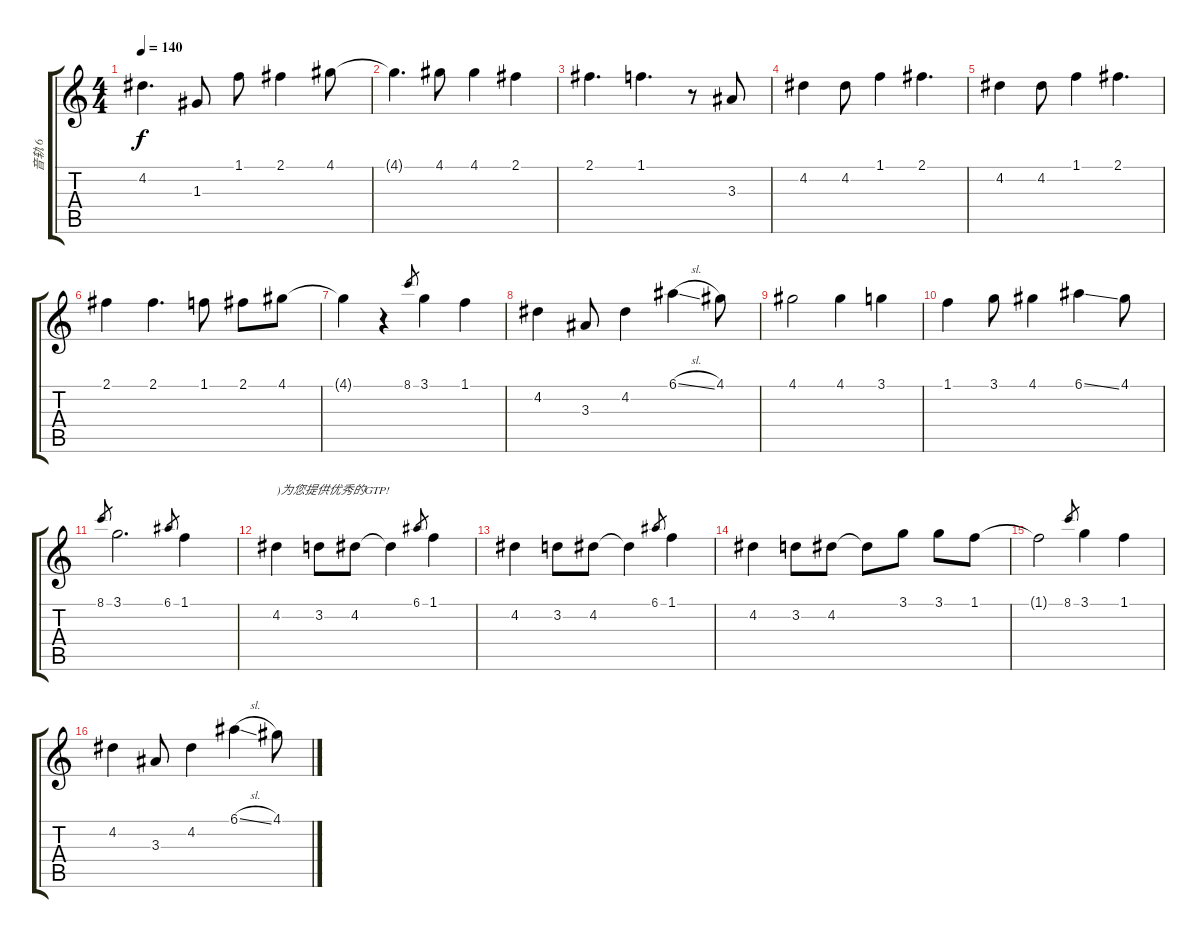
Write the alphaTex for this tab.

\track ("音轨 6" "音轨 6") {instrument contrabass}
\staff {score tabs}
\tuning (E4 B3 G3 D3 A2 E2) {hide}
\ts (4 4)
\tempo 140
\clef g2
\ks c
4.2{t}.4{d dy f} 1.3.8 1.1.8 2.1.4 4.1.8 |
4.1{t}.4{d} 4.1.8 4.1.4 2.1.4 |
2.1.4{d} 1.1.4{d} r.8 3.3.8 |
4.2.4 4.2.8 1.1.4 2.1.4{d} |
4.2.4 4.2.8 1.1.4 2.1.4{d} |
2.1.4 2.1.4{d} 1.1.8 2.1.8 4.1.8 |
4.1{t}.4 r.4 8.1.8{gr} 3.1.4 1.1.4 |
4.2.4 3.3.8 4.2.4 6.1{sl}.4 4.1.8 |
4.1.2 4.1.4 3.1.4 |
1.1.4 3.1.8 4.1.4 6.1{ss}.4 4.1.8 |
8.1.8{gr} 3.1.2{d} 6.1.8{gr} 1.1.4 |
4.2.4{txt ")为您提供优秀的GTP!"} 3.2.8 4.2.8 4.2{t}.4 6.1.8{gr} 1.1.4 |
4.2.4 3.2.8 4.2.8 4.2{t}.4 6.1.8{gr} 1.1.4 |
4.2.4 3.2.8 4.2.8 4.2{t}.8 3.1.8 3.1.8 1.1.8 |
1.1{t}.2 8.1.8{gr} 3.1.4 1.1.4 |
4.2.4 3.3.8 4.2.4 6.1{sl}.4 4.1.8
